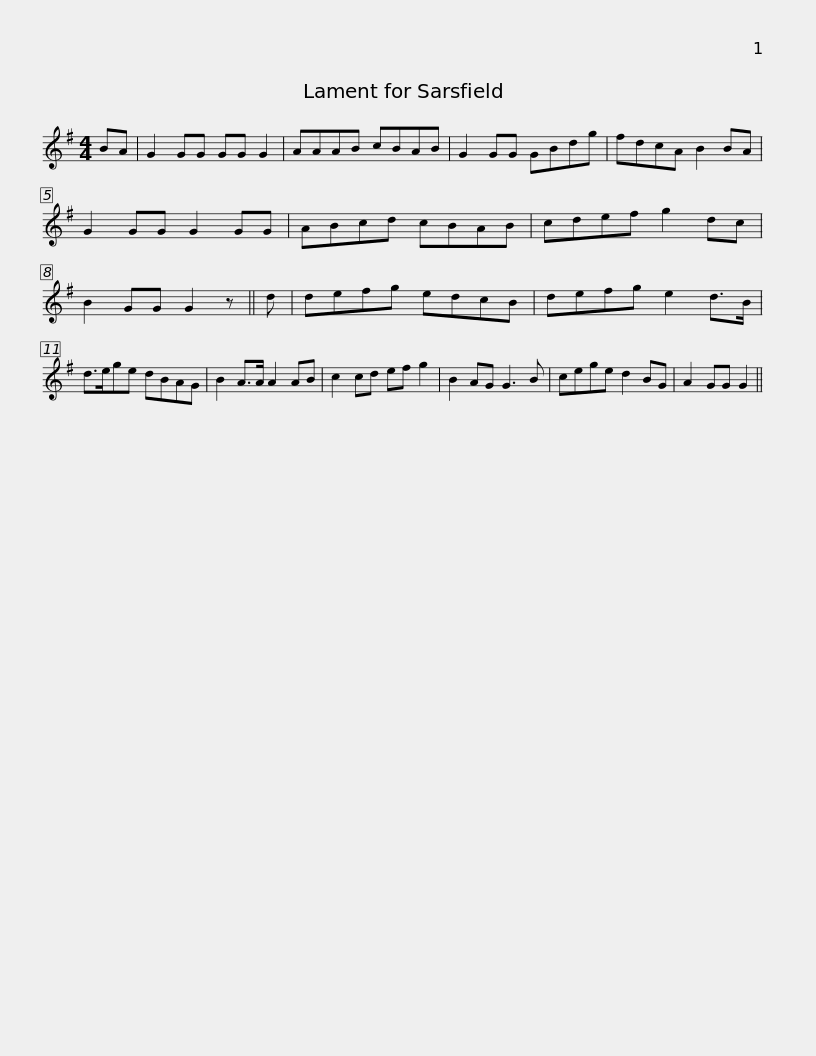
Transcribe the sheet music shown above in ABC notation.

X:1
L:1/8
M:4/4
I:linebreak $
K:G
V:1 treble
V:1
 BA | G2 GG GG G2 | AAAB cBAB | G2 GG GBdg | fdcA B2 BA | %5
 G2 GG G2 GG | ABcd cBAB |$ cdef g2 dc | B2 GG G2 z || d | %10
 defg edcB | defg e2 d>B | d>ege dBAG | B2 A>A A2 AB |$ c2 cd ef g2 | %15
 B2 AG G3 B | cege d2 BG | A2 GG G2 || %18
